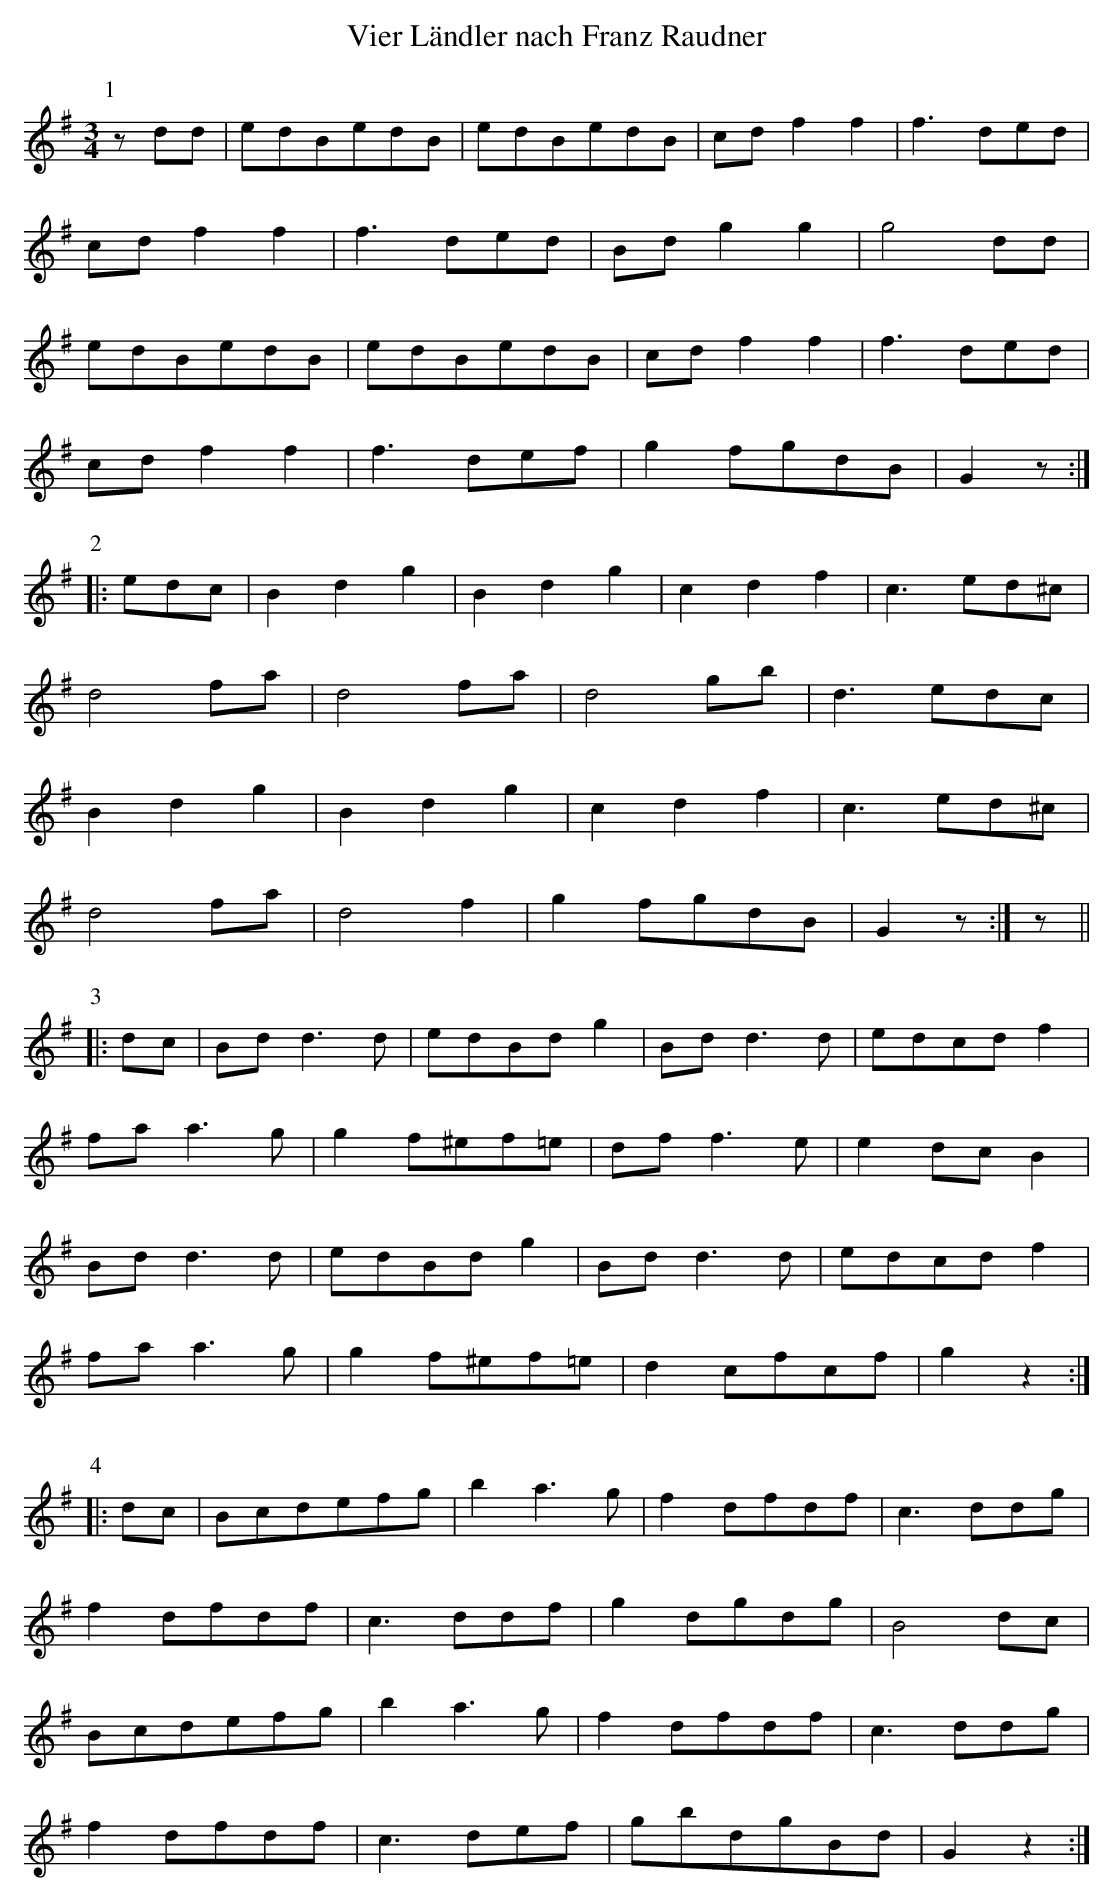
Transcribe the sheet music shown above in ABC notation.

X:1
T:Vier Ländler nach Franz Raudner
M:3/4
L:1/4
K:G
P:1
z/d/d/|e/d/B/e/d/B/|e/d/B/e/d/B/|c/d/ff|f>de/d/|
c/d/ff|f>de/d/|B/d/gg|g2d/d/|
e/d/B/e/d/B/|e/d/B/e/d/B/|c/d/ff|f>de/d/|
c/d/ff|f>de/f/|gf/g/d/B/|Gz/:|
P:2
|:e/d/c/|Bdg|Bdg|cdf|c>ed/^c/|
d2f/a/|d2f/a/|d2g/b/|d>ed/c/|
Bdg|Bdg|cdf|c>ed/^c/|
d2f/a/|d2f|gf/g/d/B/|Gz/:|z/||
P:3
|:d/c/|B/d/d>d|e/d/B/d/g|B/d/d>d|e/d/c/d/f|
f/a/a>g|gf/^e/f/=e/|d/f/f>e|ed/c/B|
B/d/d>d|e/d/B/d/g|B/d/d>d|e/d/c/d/f|
f/a/a>g|gf/^e/f/=e/|dc/f/c/f/|gz:|
P:4
|:d/c/|B/c/d/e/f/g/|ba>g|fd/f/d/f/|c>dd/g/|
fd/f/d/f/|c>dd/f/|gd/g/d/g/|B2d/c/|
B/c/d/e/f/g/|ba>g|fd/f/d/f/|c>dd/g/|
fd/f/d/f/|c>de/f/|g/b/d/g/B/d/|Gz:|
